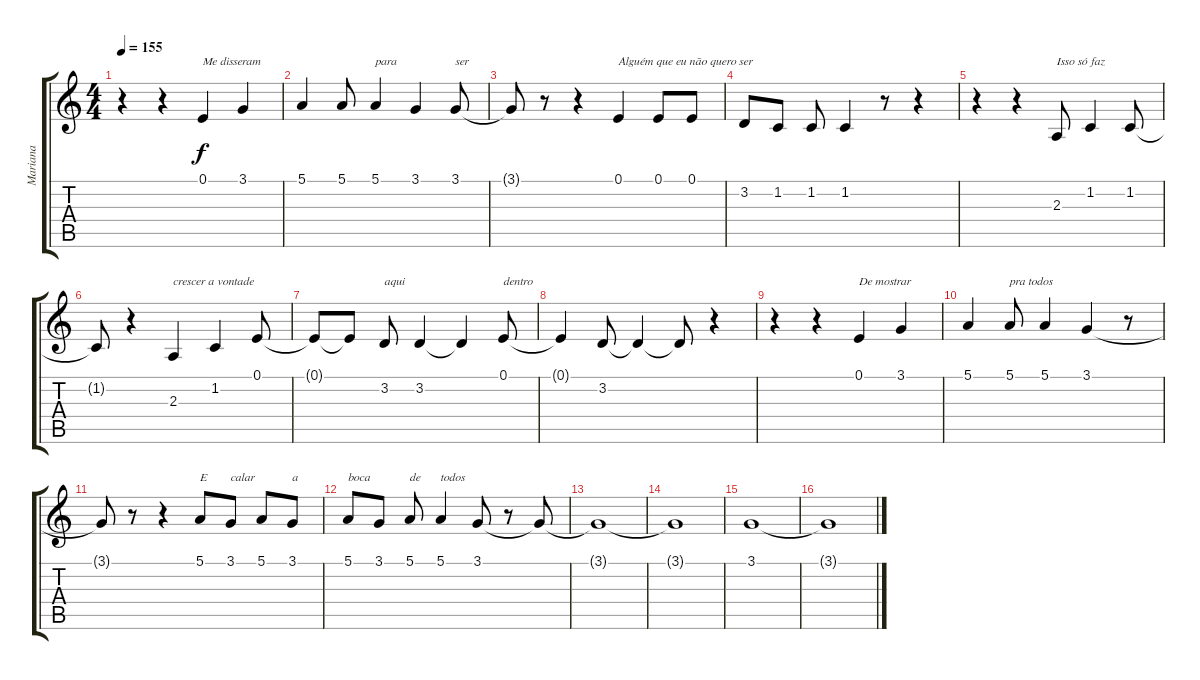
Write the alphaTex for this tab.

\track ("Mariana" "Mariana") {instrument tenorsax}
\staff {score tabs}
\tuning (E4 B3 G3 D3 A2 E2) {hide}
\ts (4 4)
\tempo 155
\clef g2
\ks c
r.4{dy f} r.4 0.1.4{txt "Me disseram"} 3.1.4 |
5.1.4 5.1.8 5.1.4{txt "para"} 3.1.4 3.1.8{txt "ser"} |
3.1{t}.8 r.8 r.4 0.1.4{txt "Alguém que eu não quero ser"} 0.1.8 0.1.8 |
3.2.8 1.2.8 1.2.8 1.2.4 r.8 r.4 |
r.4 r.4 2.3.8{txt "Isso só faz"} 1.2.4 1.2.8 |
1.2{t}.8 r.4 2.3.4{txt "crescer a vontade"} 1.2.4 0.1.8 |
0.1{t}.8 0.1{t}.8 3.2.8{txt "aqui"} 3.2.4 3.2{t}.4 0.1.8{txt "dentro"} |
0.1{t}.4 3.2.8 3.2{t}.4 3.2{t}.8 r.4 |
r.4 r.4 0.1.4{txt "De mostrar"} 3.1.4 |
5.1.4 5.1.8{txt "pra todos"} 5.1.4 3.1.4 r.8 |
3.1{t}.8 r.8 r.4 5.1.8{txt "E"} 3.1.8{txt "calar"} 5.1.8 3.1.8{txt "a"} |
5.1.8{txt "boca"} 3.1.8 5.1.8{txt "de"} 5.1.4{txt "todos"} 3.1.8 r.8 3.1{t}.8 |
3.1{t}.1 |
3.1{t}.1 |
3.1.1 |
3.1{t}.1
